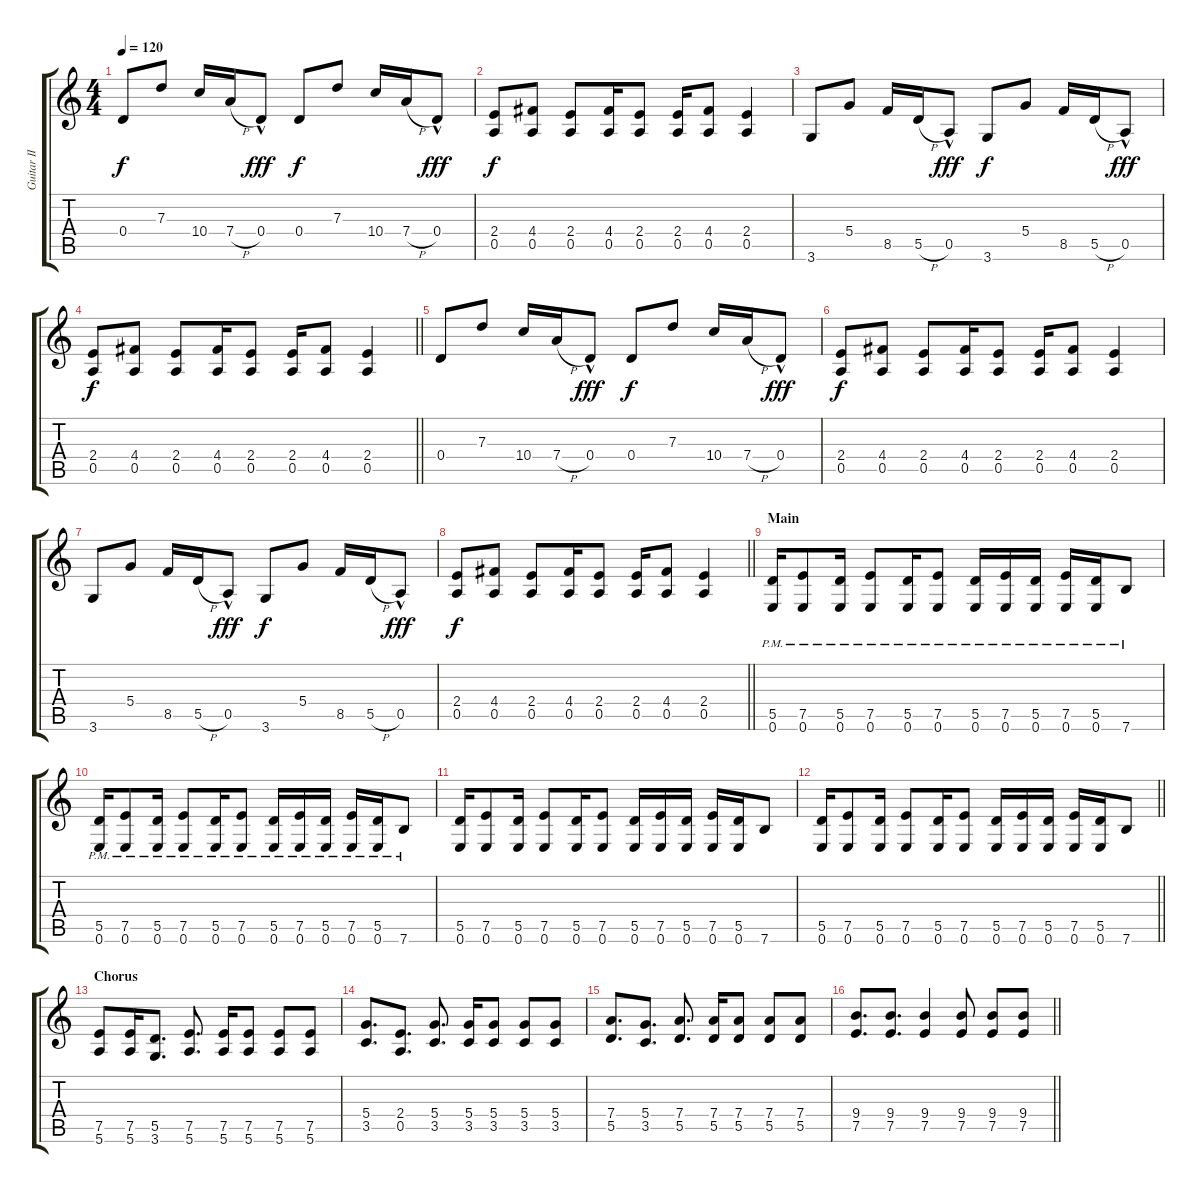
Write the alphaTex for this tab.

\track ("Guitar II" "Guitar II") {instrument distortionguitar}
\staff {score tabs}
\tuning (E4 B3 G3 D3 A2 E2) {hide}
\ts (4 4)
\section ("" "")
\tempo 120
\clef g2
\ks c
0.4.8{dy f} 7.3.8 10.4.16 7.4{h}.16 0.4{hac}.8{dy fff} 0.4.8{dy f} 7.3.8 10.4.16 7.4{h}.16 0.4{hac}.8{dy fff} |
(2.4 0.5).8{dy f} (4.4 0.5).8 (2.4 0.5).8 (4.4 0.5).16 (2.4 0.5).8 (2.4 0.5).16 (4.4 0.5).8 (2.4 0.5).4 |
3.6.8 5.4.8 8.5.16 5.5{h}.16 0.5{hac}.8{dy fff} 3.6.8{dy f} 5.4.8 8.5.16 5.5{h}.16 0.5{hac}.8{dy fff} |
\barLineRight lightlight
(2.4 0.5).8{dy f} (4.4 0.5).8 (2.4 0.5).8 (4.4 0.5).16 (2.4 0.5).8 (2.4 0.5).16 (4.4 0.5).8 (2.4 0.5).4 |
\section ("" "")
0.4.8 7.3.8 10.4.16 7.4{h}.16 0.4{hac}.8{dy fff} 0.4.8{dy f} 7.3.8 10.4.16 7.4{h}.16 0.4{hac}.8{dy fff} |
(2.4 0.5).8{dy f} (4.4 0.5).8 (2.4 0.5).8 (4.4 0.5).16 (2.4 0.5).8 (2.4 0.5).16 (4.4 0.5).8 (2.4 0.5).4 |
3.6.8 5.4.8 8.5.16 5.5{h}.16 0.5{hac}.8{dy fff} 3.6.8{dy f} 5.4.8 8.5.16 5.5{h}.16 0.5{hac}.8{dy fff} |
\barLineRight lightlight
(2.4 0.5).8{dy f} (4.4 0.5).8 (2.4 0.5).8 (4.4 0.5).16 (2.4 0.5).8 (2.4 0.5).16 (4.4 0.5).8 (2.4 0.5).4 |
\section ("" "Main")
(5.5{pm} 0.6{pm}).16 (7.5{pm} 0.6{pm}).8 (5.5{pm} 0.6{pm}).16 (7.5{pm} 0.6{pm}).8 (5.5{pm} 0.6{pm}).16 (7.5{pm} 0.6{pm}).8 (5.5{pm} 0.6{pm}).16 (7.5{pm} 0.6{pm}).16 (5.5{pm} 0.6{pm}).16 (7.5{pm} 0.6{pm}).16 (5.5{pm} 0.6{pm}).16 7.6{pm}.8 |
(5.5{pm} 0.6{pm}).16 (7.5{pm} 0.6{pm}).8 (5.5{pm} 0.6{pm}).16 (7.5{pm} 0.6{pm}).8 (5.5{pm} 0.6{pm}).16 (7.5{pm} 0.6{pm}).8 (5.5{pm} 0.6{pm}).16 (7.5{pm} 0.6{pm}).16 (5.5{pm} 0.6{pm}).16 (7.5{pm} 0.6{pm}).16 (5.5{pm} 0.6{pm}).16 7.6{pm}.8 |
(5.5 0.6).16 (7.5 0.6).8 (5.5 0.6).16 (7.5 0.6).8 (5.5 0.6).16 (7.5 0.6).8 (5.5 0.6).16 (7.5 0.6).16 (5.5 0.6).16 (7.5 0.6).16 (5.5 0.6).16 7.6.8 |
\barLineRight lightlight
(5.5 0.6).16 (7.5 0.6).8 (5.5 0.6).16 (7.5 0.6).8 (5.5 0.6).16 (7.5 0.6).8 (5.5 0.6).16 (7.5 0.6).16 (5.5 0.6).16 (7.5 0.6).16 (5.5 0.6).16 7.6.8 |
\section ("" "Chorus")
(7.5 5.6).8 (7.5 5.6).16 (5.5 3.6).8{d} (7.5 5.6).8{d} (7.5 5.6).16 (7.5 5.6).8 (7.5 5.6).8 (7.5 5.6).8 |
(5.4 3.5).8{d} (2.4 0.5).8{d} (5.4 3.5).8{d} (5.4 3.5).16 (5.4 3.5).8 (5.4 3.5).8 (5.4 3.5).8 |
(7.4 5.5).8{d} (5.4 3.5).8{d} (7.4 5.5).8{d} (7.4 5.5).16 (7.4 5.5).8 (7.4 5.5).8 (7.4 5.5).8 |
\barLineRight lightlight
(9.4 7.5).8{d} (9.4 7.5).8{d} (9.4 7.5).4 (9.4 7.5).8 (9.4 7.5).8 (9.4 7.5).8
